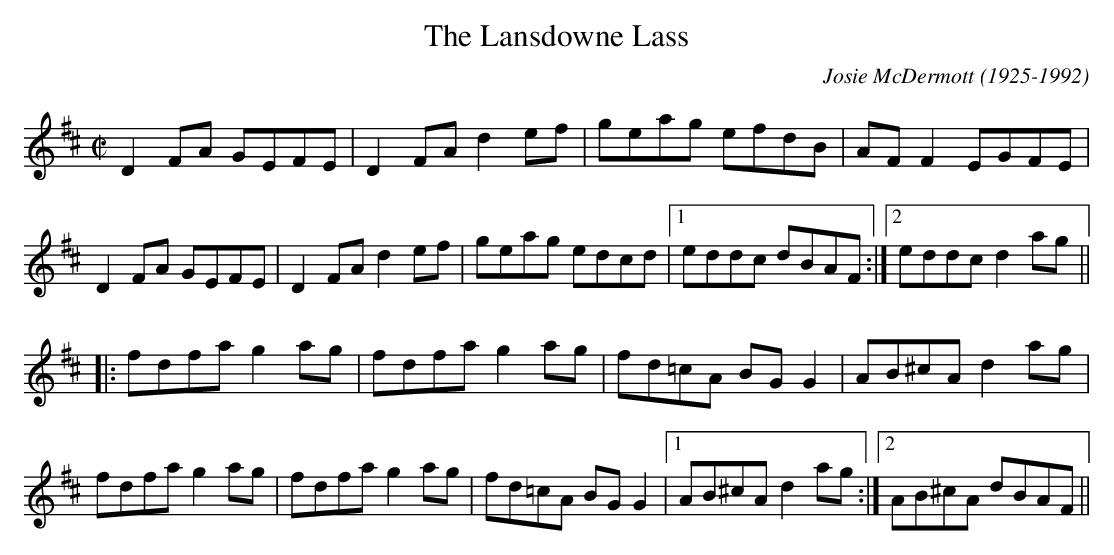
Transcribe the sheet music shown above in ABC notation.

X:1
T:Lansdowne Lass, The
C:Josie McDermott (1925-1992)
M:C|
K:D
D2FA GEFE|D2FA d2ef|geag efdB|AFF2 EGFE|
D2FA GEFE|D2FA d2ef|geag edcd|1 eddc dBAF:|2 eddc d2ag||
|:fdfa g2ag|fdfa g2ag|fd=cA BGG2|AB^cA d2ag|
fdfa g2ag|fdfa g2ag|fd=cA BGG2|1 AB^cA d2ag:|2 AB^cA dBAF||
